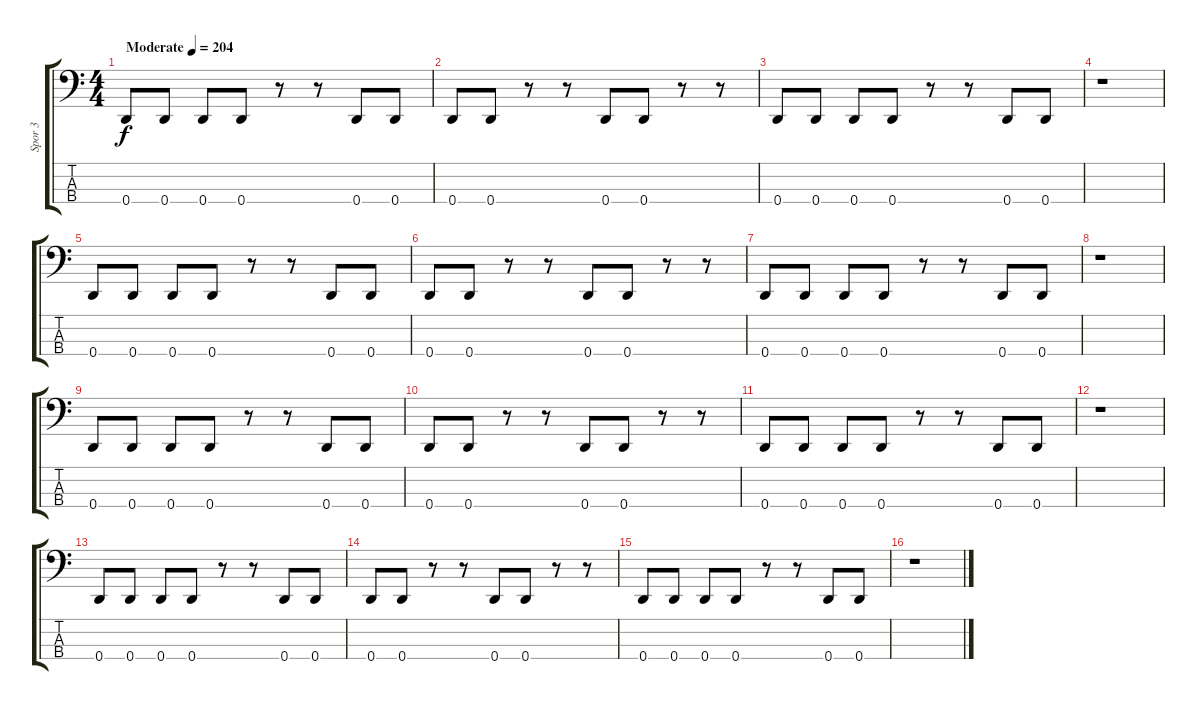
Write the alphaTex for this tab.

\track ("Spor 3" "Spor 3") {instrument electricbassfinger}
\staff {score tabs}
\tuning (G2 D2 A1 D1) {hide}
\ts (4 4)
\tempo (204 "Moderate")
\clef f4
\ks c
0.4.8{dy f instrument electricbassfinger} 0.4.8 0.4.8 0.4.8 r.8 r.8 0.4.8 0.4.8 |
0.4.8 0.4.8 r.8 r.8 0.4.8 0.4.8 r.8 r.8 |
0.4.8 0.4.8 0.4.8 0.4.8 r.8 r.8 0.4.8 0.4.8 |
r.1 |
0.4.8 0.4.8 0.4.8 0.4.8 r.8 r.8 0.4.8 0.4.8 |
0.4.8 0.4.8 r.8 r.8 0.4.8 0.4.8 r.8 r.8 |
0.4.8 0.4.8 0.4.8 0.4.8 r.8 r.8 0.4.8 0.4.8 |
r.1 |
0.4.8 0.4.8 0.4.8 0.4.8 r.8 r.8 0.4.8 0.4.8 |
0.4.8 0.4.8 r.8 r.8 0.4.8 0.4.8 r.8 r.8 |
0.4.8 0.4.8 0.4.8 0.4.8 r.8 r.8 0.4.8 0.4.8 |
r.1 |
0.4.8 0.4.8 0.4.8 0.4.8 r.8 r.8 0.4.8 0.4.8 |
0.4.8 0.4.8 r.8 r.8 0.4.8 0.4.8 r.8 r.8 |
0.4.8 0.4.8 0.4.8 0.4.8 r.8 r.8 0.4.8 0.4.8 |
r.1
